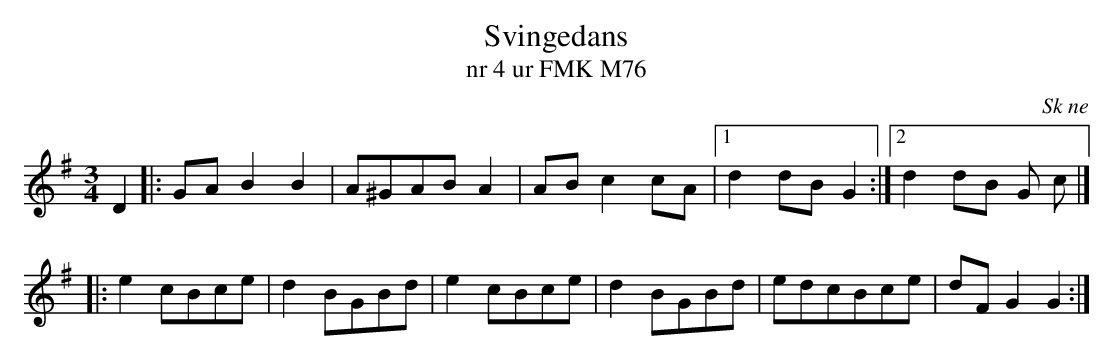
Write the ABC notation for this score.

X:1
T:Svingedans
T:nr 4 ur FMK M76
O:Sk ne
M:3/4
L:1/8
Q:1/4=108
K:G
D2 |: GA B2B2 | A^GABA2 | AB c2cA |1 d2dB G2 :|2 d2dB G c |]
 |: e2cBce | d2BGBd | e2cBce | d2BGBd | edcBce | dF G2G2 :|
